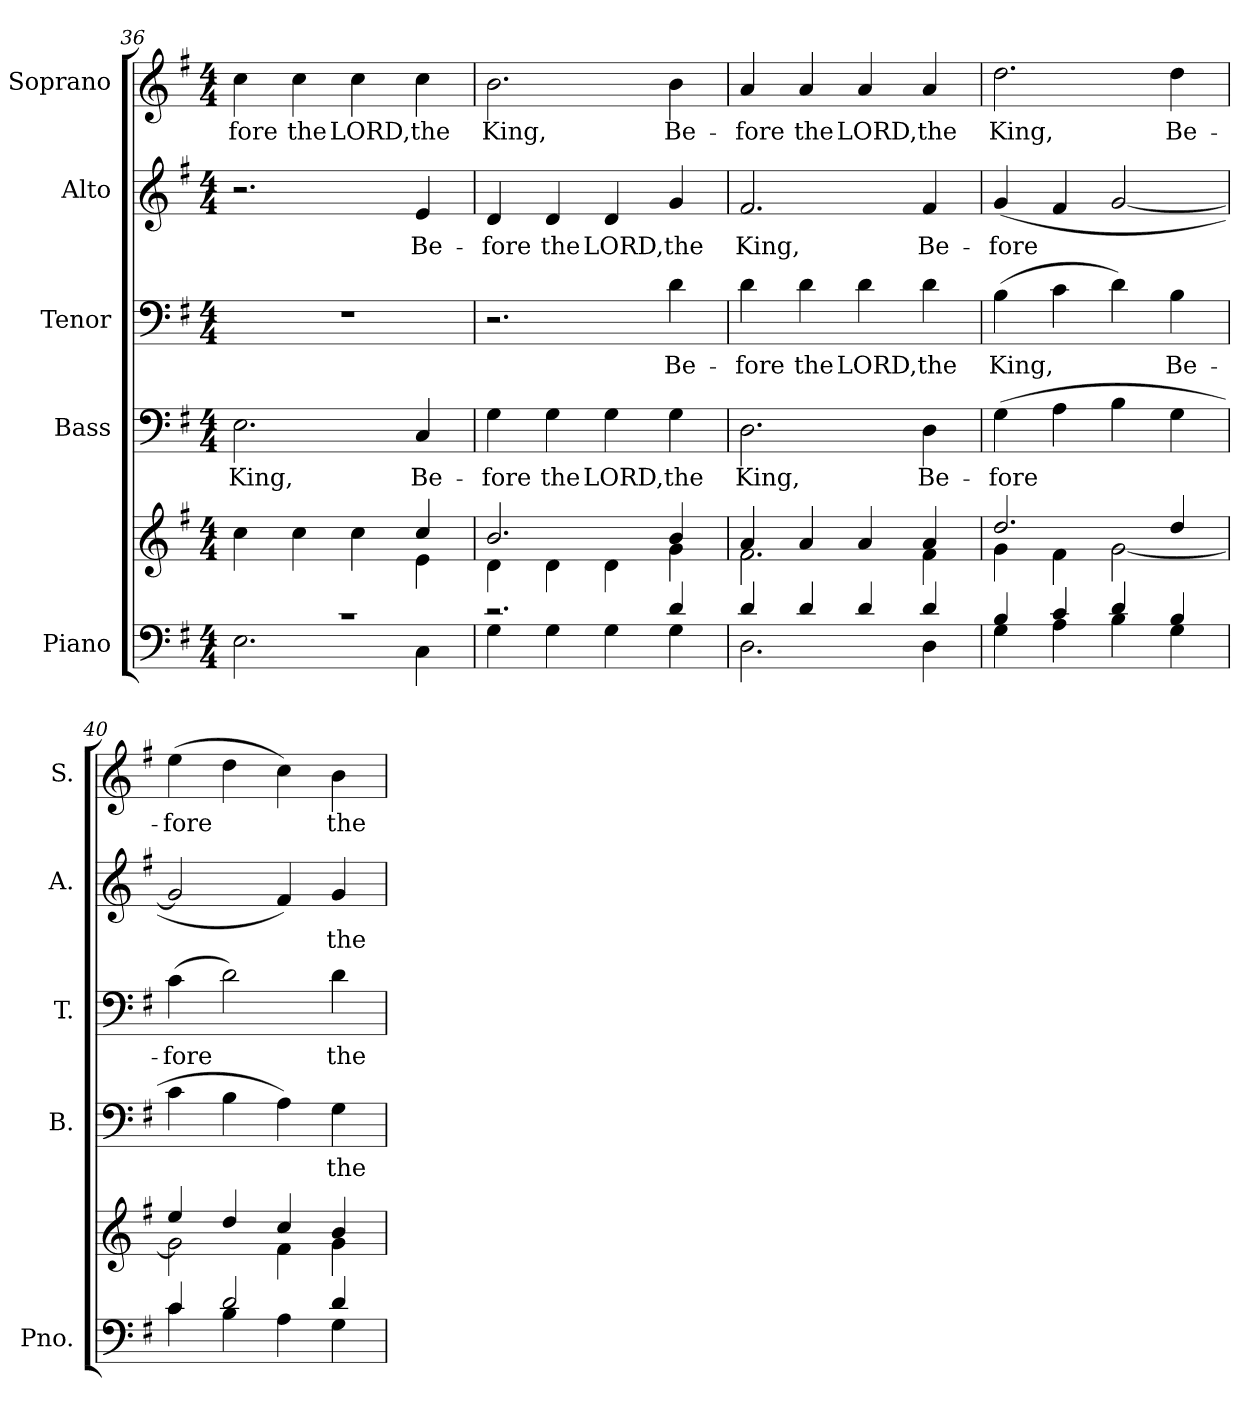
**kern	**kern	**kern	**text	**kern	**text	**kern	**text	**kern	**text
*part5	*part5	*part4	*part4	*part3	*part3	*part2	*part2	*part1	*part1
*staff6	*staff5	*staff4	*staff4	*staff3	*staff3	*staff2	*staff2	*staff1	*staff1
*I"Piano	*	*I"Bass	*	*I"Tenor	*	*I"Alto	*	*I"Soprano	*
*I'Pno.	*	*I'B.	*	*I'T.	*	*I'A.	*	*I'S.	*
*clefF4	*clefG2	*clefF4	*	*clefF4	*	*clefG2	*	*clefG2	*
*k[f#]	*k[f#]	*k[f#]	*	*k[f#]	*	*k[f#]	*	*k[f#]	*
*G:	*G:	*G:	*	*G:	*	*G:	*	*G:	*
*M4/4	*M4/4	*M4/4	*	*M4/4	*	*M4/4	*	*M4/4	*
=36	=36	=36	=36	=36	=36	=36	=36	=36	=36
*^	*^	*	*	*	*	*	*	*	*
!	!	!	!	!	!LO:LY:b:color=#000000	!	!	!	!	!	!
!	!	!	!	!	!	!	!	!	!	!	!LO:LY:b:color=#000000
1r	2.Ei\	4cci\	2.ryy	2.Ei\	King,	1r	.	2.r	.	4cci\	-fore
!	!	!	!	!	!	!	!	!	!	!	!LO:LY:b:color=#000000
.	.	4cci\	.	.	.	.	.	.	.	4cci\	the
!	!	!	!	!	!	!	!	!	!	!	!LO:LY:b:color=#000000
.	.	4cci\	.	.	.	.	.	.	.	4cci\	LORD,
!	!	!	!	!	!LO:LY:b:color=#000000	!	!	!	!	!	!
!	!	!	!	!	!	!	!	!	!LO:LY:b:color=#000000	!	!
!	!	!	!	!	!	!	!	!	!	!	!LO:LY:b:color=#000000
.	4Ci\	4cci/	4ei\	4Ci/	Be-	.	.	4ei/	Be-	4cci\	the
!!LO:PB:g=z
=37	=37	=37	=37	=37	=37	=37	=37	=37	=37	=37	=37
!	!	!	!	!	!LO:LY:b:color=#000000	!	!	!	!	!	!
!	!	!	!	!	!	!	!	!	!LO:LY:b:color=#000000	!	!
!	!	!	!	!	!	!	!	!	!	!	!LO:LY:b:color=#000000
2.r	4Gi\	2.bi/	4di\	4Gi\	-fore	2.r	.	4di/	-fore	2.bi\	King,
!	!	!	!	!	!LO:LY:b:color=#000000	!	!	!	!	!	!
!	!	!	!	!	!	!	!	!	!LO:LY:b:color=#000000	!	!
.	4Gi\	.	4di\	4Gi\	the	.	.	4di/	the	.	.
!	!	!	!	!	!LO:LY:b:color=#000000	!	!	!	!	!	!
!	!	!	!	!	!	!	!	!	!LO:LY:b:color=#000000	!	!
.	4Gi\	.	4di\	4Gi\	LORD,	.	.	4di/	LORD,	.	.
!	!	!	!	!	!LO:LY:b:color=#000000	!	!	!	!	!	!
!	!	!	!	!	!	!	!LO:LY:b:color=#000000	!	!	!	!
!	!	!	!	!	!	!	!	!	!LO:LY:b:color=#000000	!	!
!	!	!	!	!	!	!	!	!	!	!	!LO:LY:b:color=#000000
4di/	4Gi\	4bi/	4gi\	4Gi\	the	4di\	Be-	4gi/	the	4bi\	Be-
=38	=38	=38	=38	=38	=38	=38	=38	=38	=38	=38	=38
!	!	!	!	!	!LO:LY:b:color=#000000	!	!	!	!	!	!
!	!	!	!	!	!	!	!LO:LY:b:color=#000000	!	!	!	!
!	!	!	!	!	!	!	!	!	!LO:LY:b:color=#000000	!	!
!	!	!	!	!	!	!	!	!	!	!	!LO:LY:b:color=#000000
4di/	2.Di\	4ai/	2.f#i\	2.Di\	King,	4di\	-fore	2.f#i/	King,	4ai/	-fore
!	!	!	!	!	!	!	!LO:LY:b:color=#000000	!	!	!	!
!	!	!	!	!	!	!	!	!	!	!	!LO:LY:b:color=#000000
4di/	.	4ai/	.	.	.	4di\	the	.	.	4ai/	the
!	!	!	!	!	!	!	!LO:LY:b:color=#000000	!	!	!	!
!	!	!	!	!	!	!	!	!	!	!	!LO:LY:b:color=#000000
4di/	.	4ai/	.	.	.	4di\	LORD,	.	.	4ai/	LORD,
!	!	!	!	!	!LO:LY:b:color=#000000	!	!	!	!	!	!
!	!	!	!	!	!	!	!LO:LY:b:color=#000000	!	!	!	!
!	!	!	!	!	!	!	!	!	!LO:LY:b:color=#000000	!	!
!	!	!	!	!	!	!	!	!	!	!	!LO:LY:b:color=#000000
4di/	4Di\	4ai/	4f#i\	4Di\	Be-	4di\	the	4f#i/	Be-	4ai/	the
=39	=39	=39	=39	=39	=39	=39	=39	=39	=39	=39	=39
!	!	!	!	!	!LO:LY:b:color=#000000	!	!	!	!	!	!
!	!	!	!	!	!	!	!LO:LY:b:color=#000000	!	!	!	!
!	!	!	!	!	!	!	!	!	!LO:LY:b:color=#000000	!	!
!	!	!	!	!	!	!	!	!	!	!	!LO:LY:b:color=#000000
4Bi/	4Gi\	2.ddi/	4gi\	(4Gi\	-fore	(4Bi\	King,	(4gi/	-fore	2.ddi\	King,
4ci/	4Ai\	.	4f#i\	4Ai\	.	4ci\	.	4f#i/	.	.	.
4di/	4Bi\	.	[<2gi\	4Bi\	.	4di\)	.	[<2gi/	.	.	.
!	!	!	!	!	!	!	!LO:LY:b:color=#000000	!	!	!	!
!	!	!	!	!	!	!	!	!	!	!	!LO:LY:b:color=#000000
4Bi/	4Gi\	4ddi/	.	4Gi\	.	4Bi\	Be-	.	.	4ddi\	Be-
=40	=40	=40	=40	=40	=40	=40	=40	=40	=40	=40	=40
!	!	!	!	!	!	!	!LO:LY:b:color=#000000	!	!	!	!
!	!	!	!	!	!	!	!	!	!	!	!LO:LY:b:color=#000000
4ci/	4ci\	4eei/	2gi\]	4ci\	.	(4ci\	-fore	2gi/]	.	(4eei\	-fore
2di/	4Bi\	4ddi/	.	4Bi\	.	2di\)	.	.	.	4ddi\	.
.	4Ai\	4cci/	4f#i\	4Ai\)	.	.	.	4f#i/)	.	4cci\)	.
!	!	!	!	!	!LO:LY:b:color=#000000	!	!	!	!	!	!
!	!	!	!	!	!	!	!LO:LY:b:color=#000000	!	!	!	!
!	!	!	!	!	!	!	!	!	!LO:LY:b:color=#000000	!	!
!	!	!	!	!	!	!	!	!	!	!	!LO:LY:b:color=#000000
4di/	4Gi\	4bi/	4gi\	4Gi\	the	4di\	the	4gi/	the	4bi\	the
*v	*v	*	*	*	*	*	*	*	*	*	*
*	*v	*v	*	*	*	*	*	*	*	*
=	=	=	=	=	=	=	=	=	=
*-	*-	*-	*-	*-	*-	*-	*-	*-	*-
